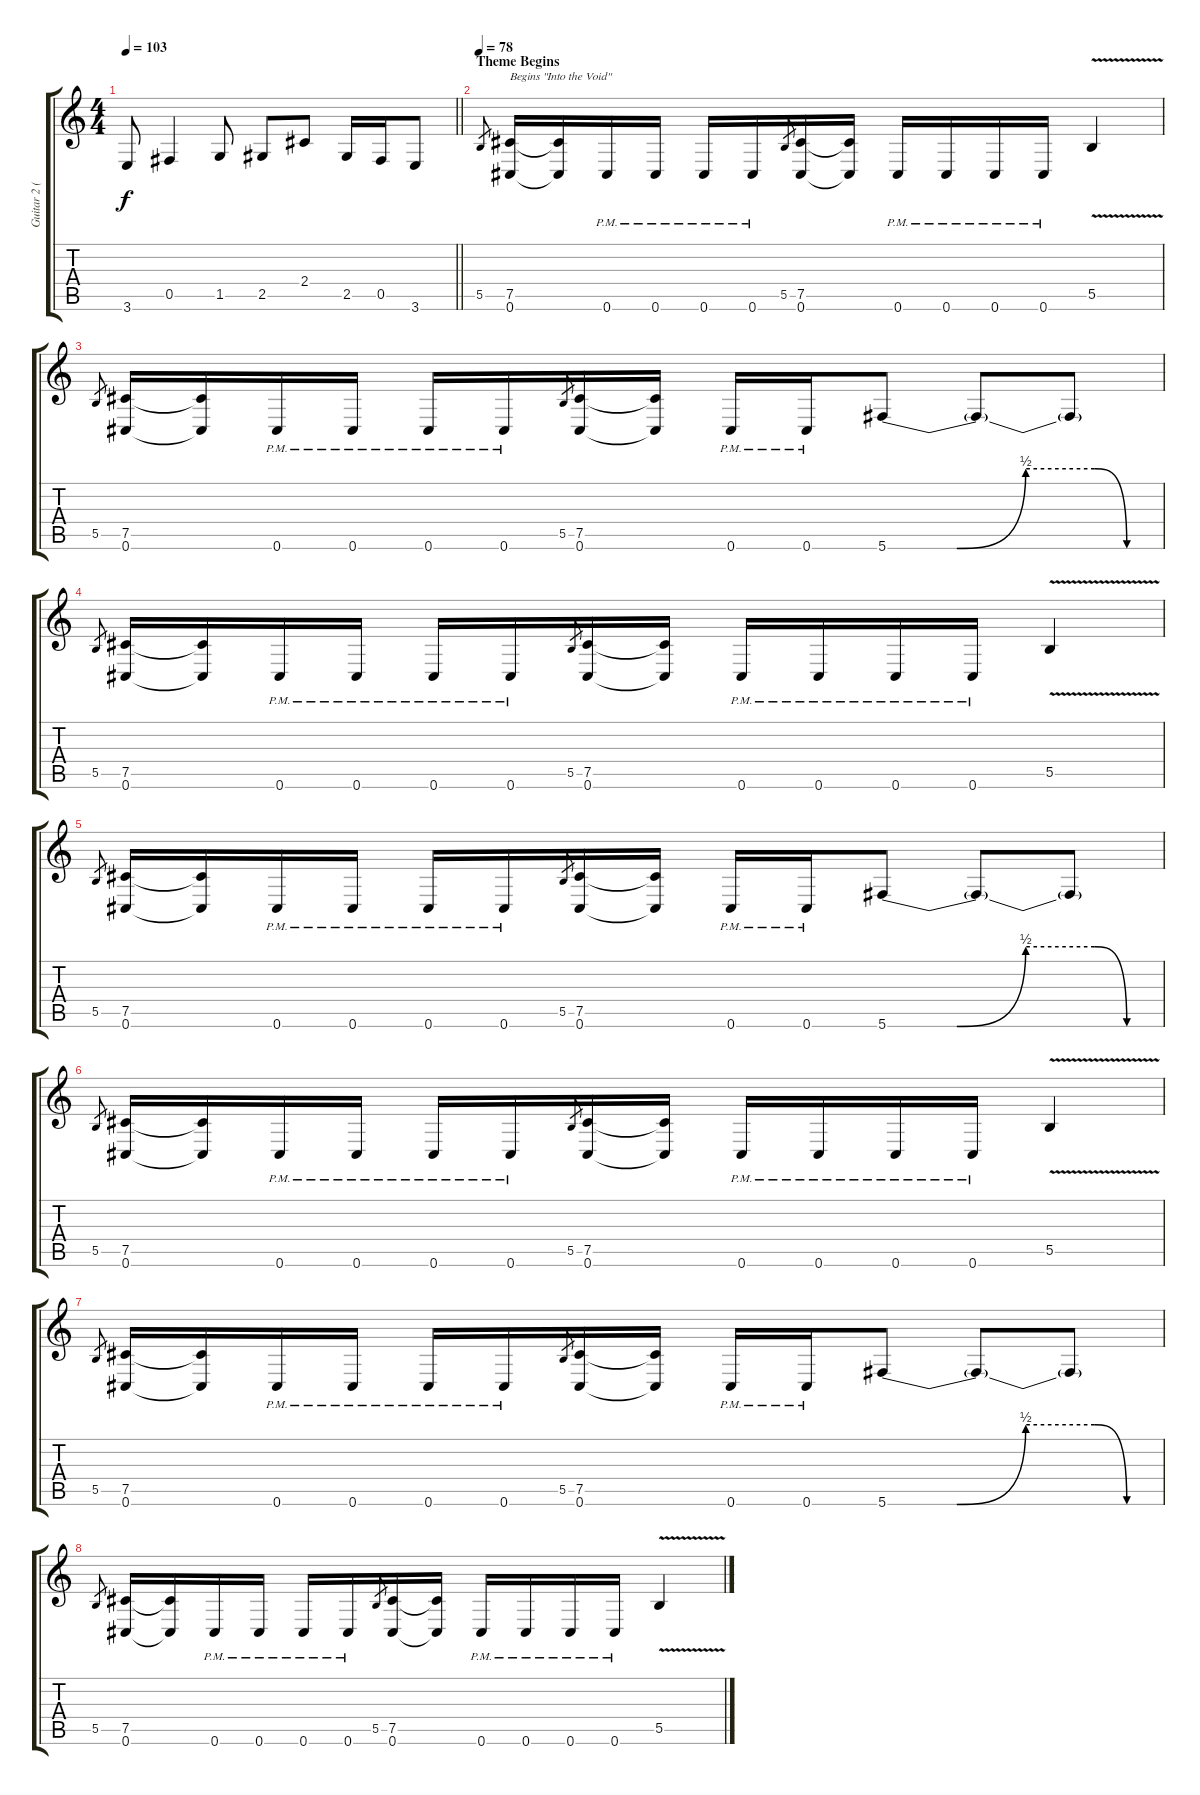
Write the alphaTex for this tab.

\track ("Guitar 2 (Tony Iommi)" "Guitar 2 (") {instrument overdrivenguitar}
\staff {score tabs}
\tuning (Db4 Ab3 E3 B2 Gb2 Db2) {hide}
\ts (4 4)
\tempo 103
\clef g2
\barLineRight lightlight
\ks c
3.6.8{dy f} 0.5.4 1.5.8 2.5.8 2.4.8 2.5.16 0.5.16 3.6.8 |
\section ("" "Theme Begins")
\tempo 78
5.5.8{gr} (7.5 0.6).16{txt "Begins \"Into the Void\""} (7.5{t} 0.6{t}).16 0.6{pm}.16 0.6{pm}.16 0.6{pm}.16 0.6{pm}.16 5.5.8{gr} (7.5 0.6).16 (7.5{t} 0.6{t}).16 0.6{pm}.16 0.6{pm}.16 0.6{pm}.16 0.6{pm}.16 5.5{v}.4 |
5.5.8{gr} (7.5 0.6).16 (7.5{t} 0.6{t}).16 0.6{pm}.16 0.6{pm}.16 0.6{pm}.16 0.6{pm}.16 5.5.8{gr} (7.5 0.6).16 (7.5{t} 0.6{t}).16 0.6{pm}.16 0.6{pm}.16 5.6{be (custom 0 0 15 0 30 2 45 2 52 0 60 0)}.8 5.6{t}.8 5.6{t}.8 |
5.5.8{gr} (7.5 0.6).16 (7.5{t} 0.6{t}).16 0.6{pm}.16 0.6{pm}.16 0.6{pm}.16 0.6{pm}.16 5.5.8{gr} (7.5 0.6).16 (7.5{t} 0.6{t}).16 0.6{pm}.16 0.6{pm}.16 0.6{pm}.16 0.6{pm}.16 5.5{v}.4 |
5.5.8{gr} (7.5 0.6).16 (7.5{t} 0.6{t}).16 0.6{pm}.16 0.6{pm}.16 0.6{pm}.16 0.6{pm}.16 5.5.8{gr} (7.5 0.6).16 (7.5{t} 0.6{t}).16 0.6{pm}.16 0.6{pm}.16 5.6{be (custom 0 0 15 0 30 2 45 2 52 0 60 0)}.8 5.6{t}.8 5.6{t}.8 |
5.5.8{gr} (7.5 0.6).16 (7.5{t} 0.6{t}).16 0.6{pm}.16 0.6{pm}.16 0.6{pm}.16 0.6{pm}.16 5.5.8{gr} (7.5 0.6).16 (7.5{t} 0.6{t}).16 0.6{pm}.16 0.6{pm}.16 0.6{pm}.16 0.6{pm}.16 5.5{v}.4 |
5.5.8{gr} (7.5 0.6).16 (7.5{t} 0.6{t}).16 0.6{pm}.16 0.6{pm}.16 0.6{pm}.16 0.6{pm}.16 5.5.8{gr} (7.5 0.6).16 (7.5{t} 0.6{t}).16 0.6{pm}.16 0.6{pm}.16 5.6{be (custom 0 0 15 0 30 2 45 2 52 0 60 0)}.8 5.6{t}.8 5.6{t}.8 |
5.5.8{gr} (7.5 0.6).16 (7.5{t} 0.6{t}).16 0.6{pm}.16 0.6{pm}.16 0.6{pm}.16 0.6{pm}.16 5.5.8{gr} (7.5 0.6).16 (7.5{t} 0.6{t}).16 0.6{pm}.16 0.6{pm}.16 0.6{pm}.16 0.6{pm}.16 5.5{v}.4
